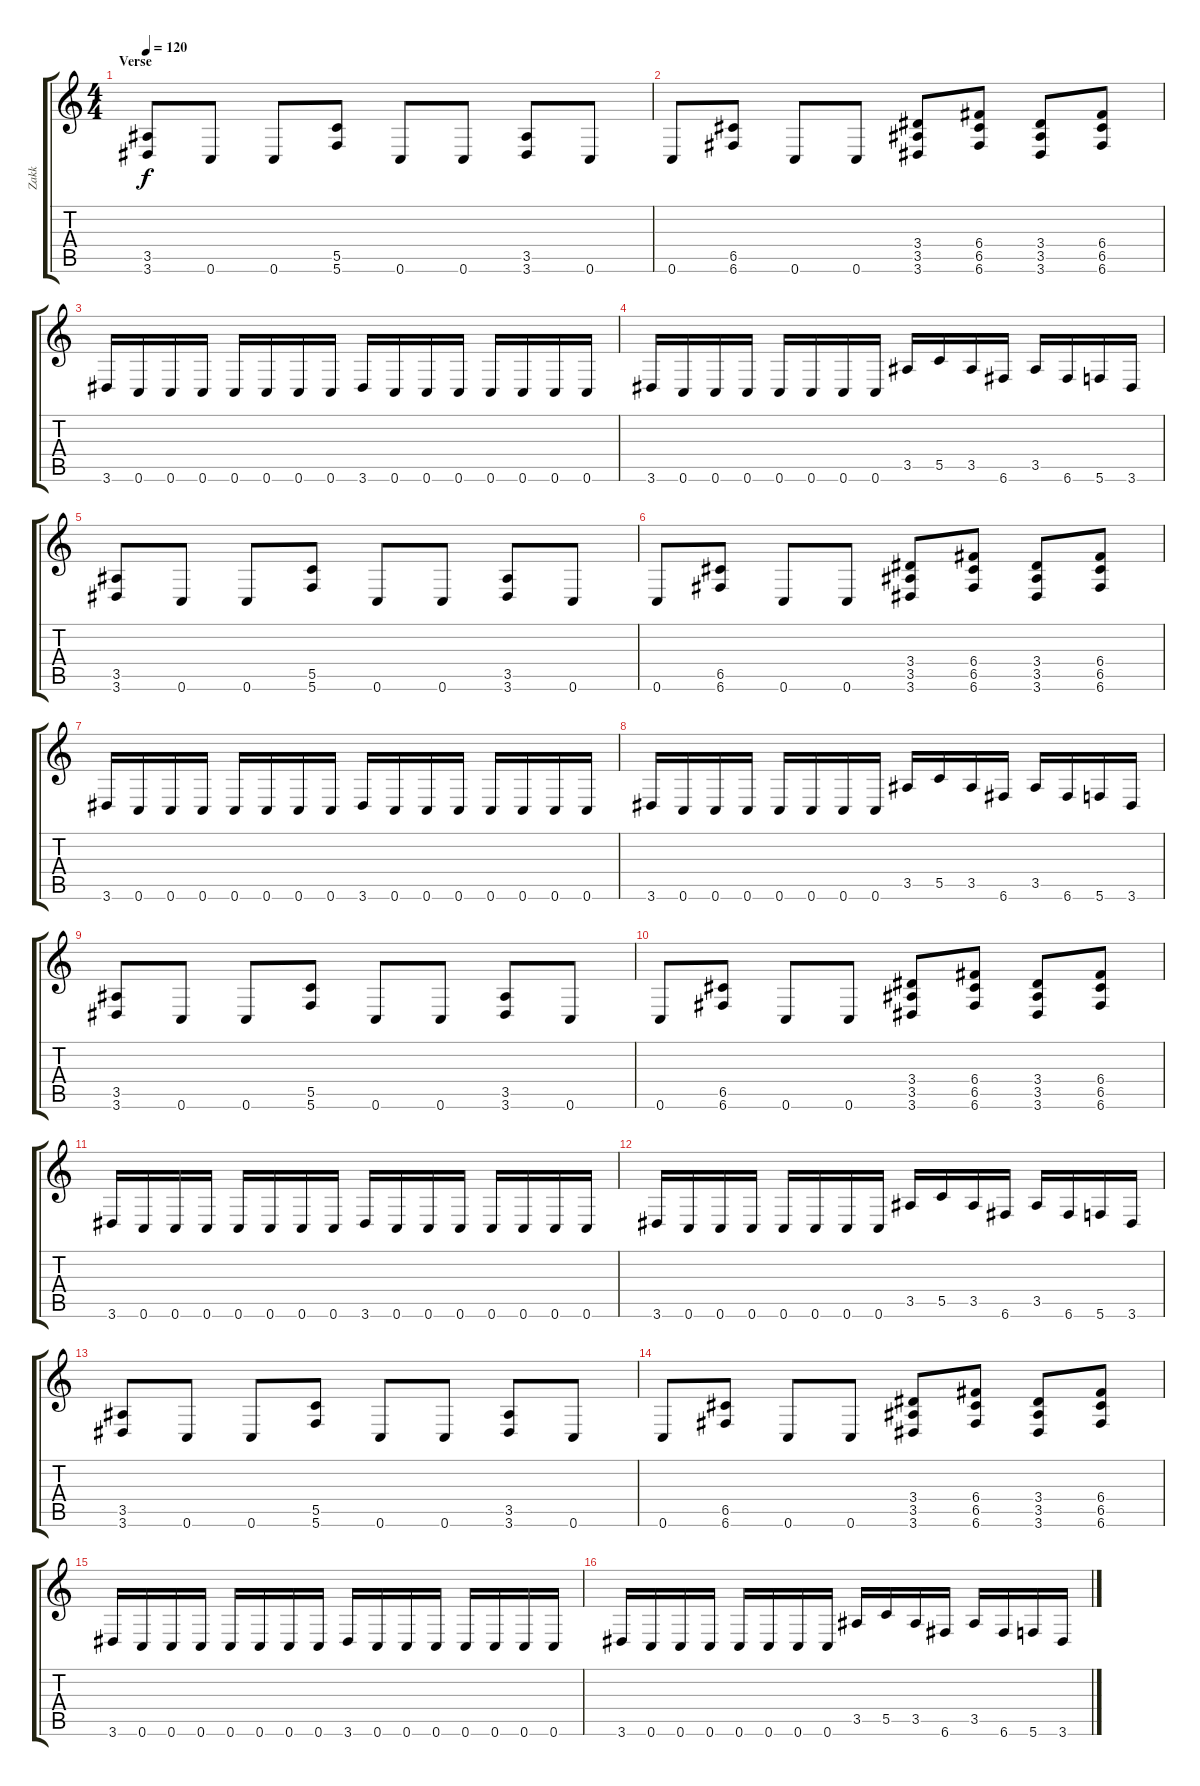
\track ("Zakk" "Zakk") {instrument distortionguitar}
\staff {score tabs}
\tuning (D4 A3 F3 C3 G2 C2) {hide}
\ts (4 4)
\section ("" "Verse")
\tempo 120
\clef g2
\ks c
(3.5 3.6).8{dy f} 0.6.8 0.6.8 (5.5 5.6).8 0.6.8 0.6.8 (3.5 3.6).8 0.6.8 |
0.6.8 (6.5 6.6).8 0.6.8 0.6.8 (3.4 3.5 3.6).8 (6.4 6.5 6.6).8 (3.4 3.5 3.6).8 (6.4 6.5 6.6).8 |
3.6.16 0.6.16 0.6.16 0.6.16 0.6.16 0.6.16 0.6.16 0.6.16 3.6.16 0.6.16 0.6.16 0.6.16 0.6.16 0.6.16 0.6.16 0.6.16 |
3.6.16 0.6.16 0.6.16 0.6.16 0.6.16 0.6.16 0.6.16 0.6.16 3.5.16 5.5.16 3.5.16 6.6.16 3.5.16 6.6.16 5.6.16 3.6.16 |
(3.5 3.6).8 0.6.8 0.6.8 (5.5 5.6).8 0.6.8 0.6.8 (3.5 3.6).8 0.6.8 |
0.6.8 (6.5 6.6).8 0.6.8 0.6.8 (3.4 3.5 3.6).8 (6.4 6.5 6.6).8 (3.4 3.5 3.6).8 (6.4 6.5 6.6).8 |
3.6.16 0.6.16 0.6.16 0.6.16 0.6.16 0.6.16 0.6.16 0.6.16 3.6.16 0.6.16 0.6.16 0.6.16 0.6.16 0.6.16 0.6.16 0.6.16 |
3.6.16 0.6.16 0.6.16 0.6.16 0.6.16 0.6.16 0.6.16 0.6.16 3.5.16 5.5.16 3.5.16 6.6.16 3.5.16 6.6.16 5.6.16 3.6.16 |
(3.5 3.6).8 0.6.8 0.6.8 (5.5 5.6).8 0.6.8 0.6.8 (3.5 3.6).8 0.6.8 |
0.6.8 (6.5 6.6).8 0.6.8 0.6.8 (3.4 3.5 3.6).8 (6.4 6.5 6.6).8 (3.4 3.5 3.6).8 (6.4 6.5 6.6).8 |
3.6.16 0.6.16 0.6.16 0.6.16 0.6.16 0.6.16 0.6.16 0.6.16 3.6.16 0.6.16 0.6.16 0.6.16 0.6.16 0.6.16 0.6.16 0.6.16 |
3.6.16 0.6.16 0.6.16 0.6.16 0.6.16 0.6.16 0.6.16 0.6.16 3.5.16 5.5.16 3.5.16 6.6.16 3.5.16 6.6.16 5.6.16 3.6.16 |
(3.5 3.6).8 0.6.8 0.6.8 (5.5 5.6).8 0.6.8 0.6.8 (3.5 3.6).8 0.6.8 |
0.6.8 (6.5 6.6).8 0.6.8 0.6.8 (3.4 3.5 3.6).8 (6.4 6.5 6.6).8 (3.4 3.5 3.6).8 (6.4 6.5 6.6).8 |
3.6.16 0.6.16 0.6.16 0.6.16 0.6.16 0.6.16 0.6.16 0.6.16 3.6.16 0.6.16 0.6.16 0.6.16 0.6.16 0.6.16 0.6.16 0.6.16 |
3.6.16 0.6.16 0.6.16 0.6.16 0.6.16 0.6.16 0.6.16 0.6.16 3.5.16 5.5.16 3.5.16 6.6.16 3.5.16 6.6.16 5.6.16 3.6.16
